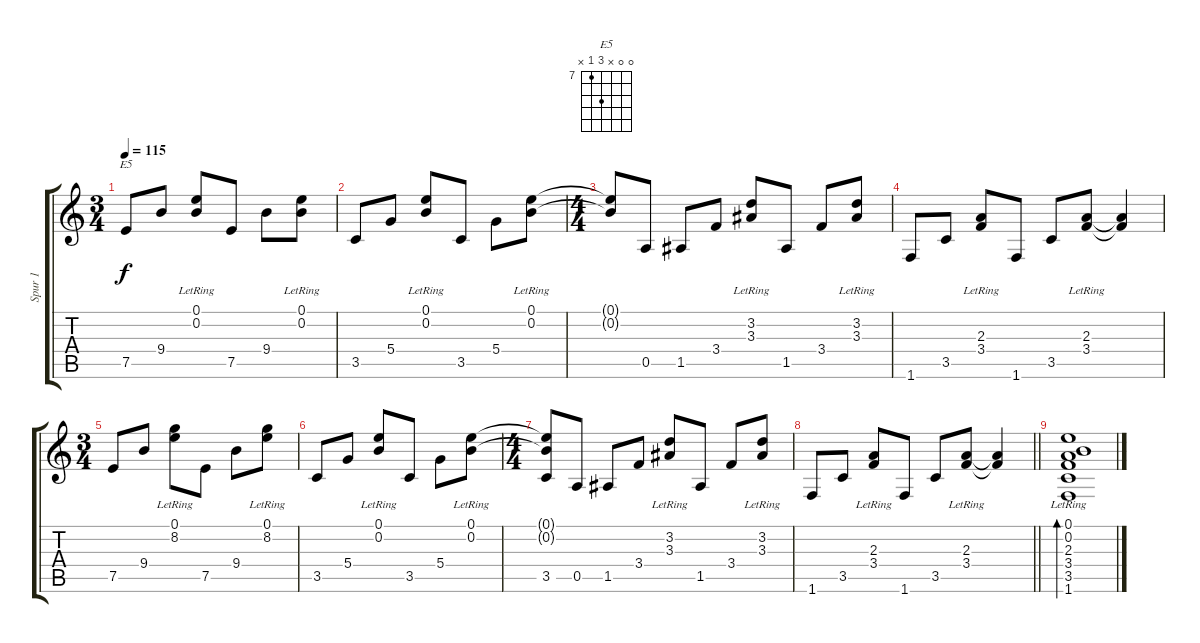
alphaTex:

\track ("Spur 1" "Spur 1") {instrument acousticguitarsteel}
\staff {score tabs}
\tuning (E4 B3 G3 D3 A2 E2) {hide}
\chord ("E5" 0 0 x 9 7 x) {firstfret 7}
\ts (3 4)
\tempo 115
\clef g2
\ks c
7.5.8{ch "E5" dy f} 9.4.8 (0.1{lr} 0.2{lr}).8 7.5.8 9.4.8 (0.1{lr} 0.2{lr}).8 |
3.5.8 5.4.8 (0.1{lr} 0.2{lr}).8 3.5.8 5.4.8 (0.1{lr} 0.2{lr}).8 |
\ts (4 4)
(0.1{t} 0.2{t}).8 0.5.8 1.5.8 3.4.8 (3.2{lr} 3.3{lr}).8 1.5.8 3.4.8 (3.2{lr} 3.3{lr}).8 |
1.6.8 3.5.8 (2.3{lr} 3.4{lr}).8 1.6.8 3.5.8 (2.3{lr} 3.4{lr}).8 (2.3{t} 3.4{t}).4 |
\ts (3 4)
7.5.8 9.4.8 (0.1{lr} 8.2{lr}).8 7.5.8 9.4.8 (0.1{lr} 8.2{lr}).8 |
3.5.8 5.4.8 (0.1{lr} 0.2{lr}).8 3.5.8 5.4.8 (0.1{lr} 0.2{lr}).8 |
\ts (4 4)
(0.1{t} 0.2{t} 3.5).8 0.5.8 1.5.8 3.4.8 (3.2{lr} 3.3{lr}).8 1.5.8 3.4.8 (3.2{lr} 3.3{lr}).8 |
\barLineRight lightlight
1.6.8 3.5.8 (2.3{lr} 3.4{lr}).8 1.6.8 3.5.8 (2.3{lr} 3.4{lr}).8 (2.3{t} 3.4{t}).4 |
(0.1{lr} 0.2{lr} 2.3{lr} 3.4{lr} 3.5{lr} 1.6{lr}).1{bd 480}
